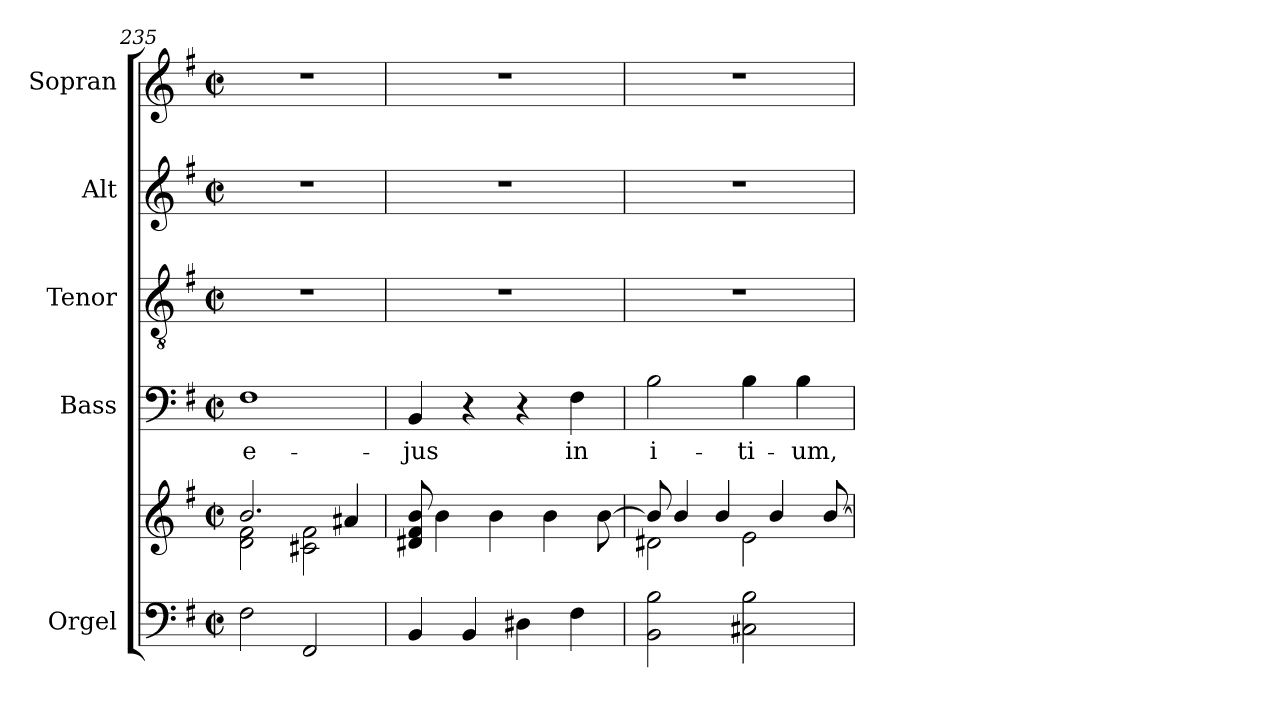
**kern	**kern	**kern	**text	**kern	**kern	**kern
*part5	*part5	*part4	*part4	*part3	*part2	*part1
*staff6	*staff5	*staff4	*staff4	*staff3	*staff2	*staff1
*I"Orgel	*	*I"Bass	*	*I"Tenor	*I"Alt	*I"Sopran
*I'Org.	*	*I'B.	*	*I'T.	*I'A.	*I'S.
*clefF4	*clefG2	*clefF4	*	*clefGv2	*clefG2	*clefG2
*k[f#]	*k[f#]	*k[f#]	*	*k[f#]	*k[f#]	*k[f#]
*G:	*G:	*G:	*	*G:	*G:	*G:
*M2/2	*M2/2	*M2/2	*	*M2/2	*M2/2	*M2/2
*met(c|)	*met(c|)	*met(c|)	*	*met(c|)	*met(c|)	*met(c|)
=235	=235	=235	=235	=235	=235	=235
*	*^	*	*	*	*	*
!	!	!	!	!LO:LY:b	!	!	!
2F#\	2.b/	2d\ 2f#\	1F#	e-	1r	1r	1r
2FF#/	.	2c#X\ 2f#\	.	.	.	.	.
.	4a#X/	.	.	.	.	.	.
*	*v	*v	*	*	*	*	*
=236	=236	=236	=236	=236	=236	=236
!	!	!	!LO:LY:b	!	!	!
4BB/	8d#X/ 8f#/ 8b/	4BB/	-jus	1r	1r	1r
.	4b\	.	.	.	.	.
4BB/	.	4r	.	.	.	.
.	4b\	.	.	.	.	.
4D#X\	.	4r	.	.	.	.
.	4b\	.	.	.	.	.
!	!	!	!LO:LY:b	!	!	!
4F#\	.	4F#\	in	.	.	.
.	[8b\	.	.	.	.	.
!!LO:LB:g=z
=237	=237	=237	=237	=237	=237	=237
*	*^	*	*	*	*	*
!	!	!	!	!LO:LY:b	!	!	!
2BB\ 2B\	8b/]	2d#X\	2B\	i-	1r	1r	1r
.	4b/	.	.	.	.	.	.
.	4b/	.	.	.	.	.	.
!	!	!	!	!LO:LY:b	!	!	!
2C#X\ 2B\	.	2e\	4B\	-ti-	.	.	.
.	4b/	.	.	.	.	.	.
!	!	!	!	!LO:LY:b	!	!	!
.	.	.	4B\	-um,	.	.	.
.	[>8b/	.	.	.	.	.	.
*	*v	*v	*	*	*	*	*
=	=	=	=	=	=	=
*-	*-	*-	*-	*-	*-	*-
